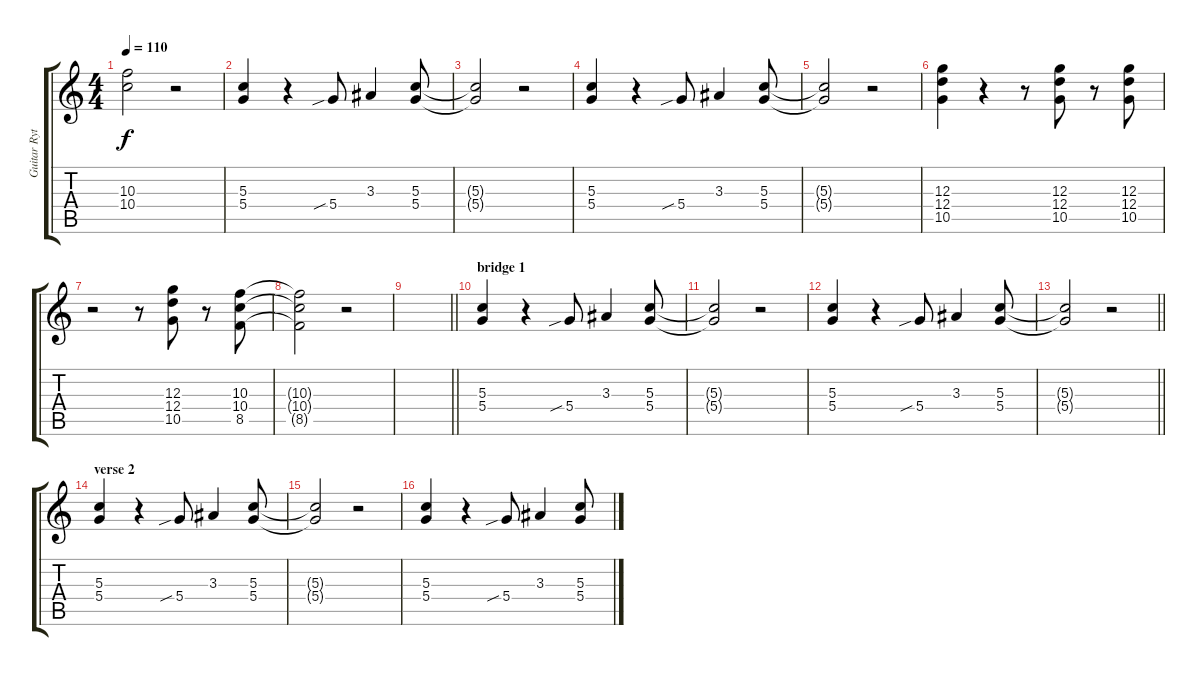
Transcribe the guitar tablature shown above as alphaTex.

\track ("Guitar Rythm 1" "Guitar Ryt") {instrument overdrivenguitar}
\staff {score tabs}
\tuning (E4 B3 G3 D3 A2 E2) {hide}
\ts (4 4)
\tempo 110
\clef g2
\ks c
(10.3{t} 10.4{t}).2{dy f} r.2 |
(5.3 5.4).4 r.4 5.4{sib}.8 3.3.4 (5.3 5.4).8 |
(5.3{t} 5.4{t}).2 r.2 |
(5.3 5.4).4 r.4 5.4{sib}.8 3.3.4 (5.3 5.4).8 |
(5.3{t} 5.4{t}).2 r.2 |
(12.3 12.4 10.5).4 r.4 r.8 (12.3 12.4 10.5).8 r.8 (12.3 12.4 10.5).8 |
r.2 r.8 (12.3 12.4 10.5).8 r.8 (10.3 10.4 8.5).8 |
(10.3{t} 10.4{t} 8.5{t}).2 r.2 |
\barLineRight lightlight
|
\section ("" "bridge 1")
(5.3 5.4).4 r.4 5.4{sib}.8 3.3.4 (5.3 5.4).8 |
(5.3{t} 5.4{t}).2 r.2 |
(5.3 5.4).4 r.4 5.4{sib}.8 3.3.4 (5.3 5.4).8 |
\barLineRight lightlight
(5.3{t} 5.4{t}).2 r.2 |
\section ("" "verse 2")
(5.3 5.4).4 r.4 5.4{sib}.8 3.3.4 (5.3 5.4).8 |
(5.3{t} 5.4{t}).2 r.2 |
(5.3 5.4).4 r.4 5.4{sib}.8 3.3.4 (5.3 5.4).8
